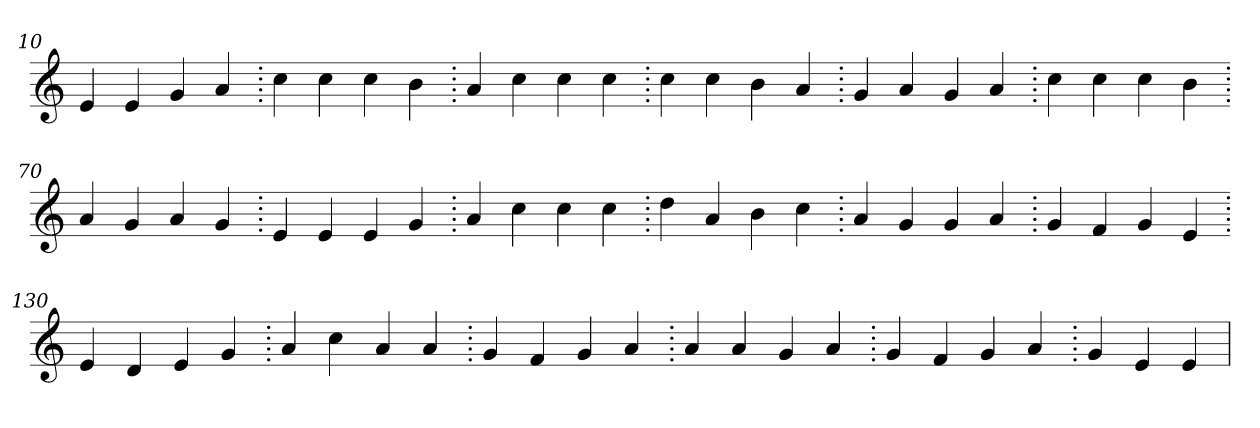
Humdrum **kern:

**kern
*part1
*staff1
*clefG2
=10.
4e
4e
4g
4a
=20.
4cc
4cc
4cc
4b
=30.
4a
4cc
4cc
4cc
=40.
4cc
4cc
4b
4a
=50.
4g
4a
4g
4a
=60.
4cc
4cc
4cc
4b
=70.
4a
4g
4a
4g
=80.
4e
4e
4e
4g
=90.
4a
4cc
4cc
4cc
=100.
4dd
4a
4b
4cc
=110.
4a
4g
4g
4a
=120.
4g
4f
4g
4e
=130.
4e
4d
4e
4g
=140.
4a
4cc
4a
4a
=150.
4g
4f
4g
4a
=160.
4a
4a
4g
4a
=170.
4g
4f
4g
4a
=180.
4g
4e
4e
=
*-
